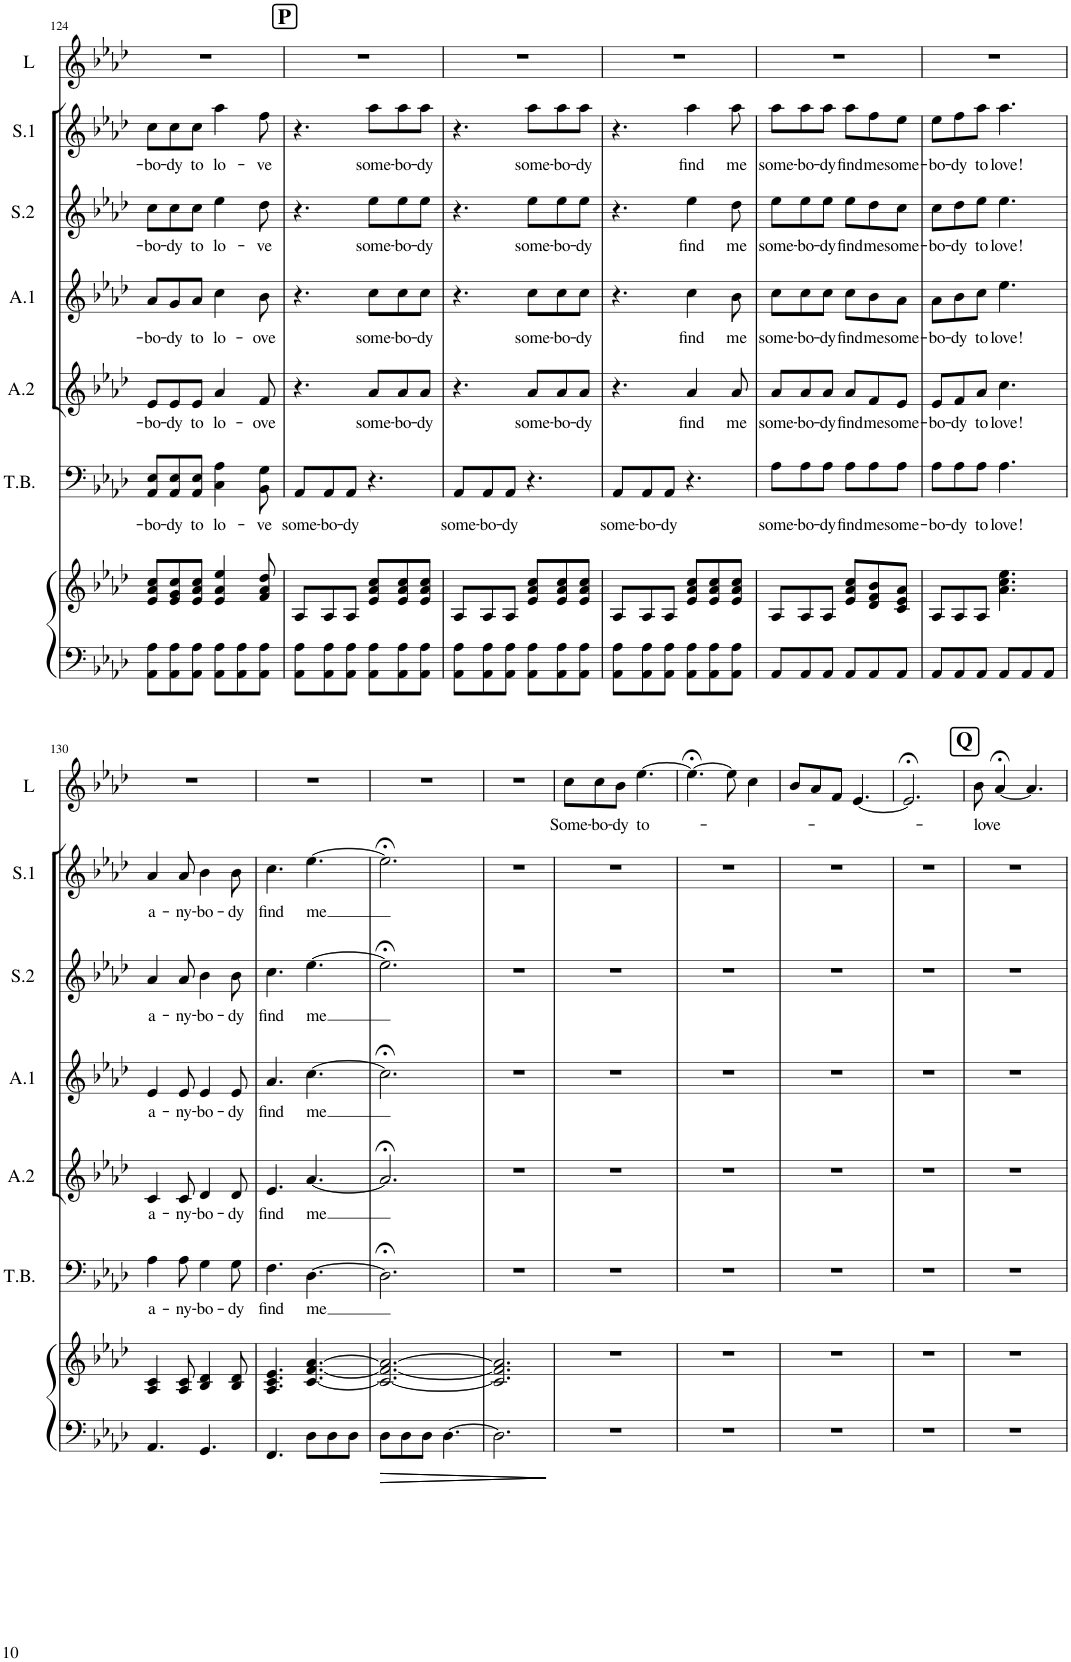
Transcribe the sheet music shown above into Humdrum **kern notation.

**kern	**kern	**kern	**text	**kern	**text	**kern	**text	**kern	**text	**kern	**text	**kern	**text
*part7	*part7	*part6	*part6	*part5	*part5	*part4	*part4	*part3	*part3	*part2	*part2	*part1	*part1
*staff8	*staff7	*staff6	*staff6	*staff5	*staff5	*staff4	*staff4	*staff3	*staff3	*staff2	*staff2	*staff1	*staff1
*I"Piano	*	*I"Tenor Bas	*	*I"Alt 2	*	*I"Alt 1	*	*I"Soprano 2	*	*I"Soprano 1	*	*I"Lead	*
*I'Pno	*	*I'T.B.	*	*I'A.2	*	*I'A.1	*	*I'S.2	*	*I'S.1	*	*I'L	*
!!LO:PB:g=z
*clefF4	*clefG2	*clefF4	*	*clefG2	*	*clefG2	*	*clefG2	*	*clefG2	*	*clefG2	*
*k[b-e-a-d-]	*k[b-e-a-d-]	*k[b-e-a-d-]	*	*k[b-e-a-d-]	*	*k[b-e-a-d-]	*	*k[b-e-a-d-]	*	*k[b-e-a-d-]	*	*k[b-e-a-d-]	*
*M6/8	*M6/8	*M6/8	*	*M6/8	*	*M6/8	*	*M6/8	*	*M6/8	*	*M6/8	*
=124	=124	=124	=124	=124	=124	=124	=124	=124	=124	=124	=124	=124	=124
!	!	!	!LO:LY:b	!	!LO:LY:b	!	!LO:LY:b	!	!LO:LY:b	!	!LO:LY:b	!	!
8AA-\ 8A-\L	8e-/ 8a-/ 8cc/L	8AA-/ 8E-/L	-bo-	8e-/L	-bo-	8a-/L	-bo-	8cc\L	-bo-	8cc\L	-bo-	2.r	.
!	!	!	!LO:LY:b	!	!LO:LY:b	!	!LO:LY:b	!	!LO:LY:b	!	!LO:LY:b	!	!
8AA-\ 8A-\	8e-/ 8g/ 8cc/	8AA-/ 8E-/	-dy	8e-/	-dy	8g/	-dy	8cc\	-dy	8cc\	-dy	.	.
!	!	!	!LO:LY:b	!	!LO:LY:b	!	!LO:LY:b	!	!LO:LY:b	!	!LO:LY:b	!	!
8AA-\ 8A-\J	8e-/ 8a-/ 8cc/J	8AA-/ 8E-/J	to	8e-/J	to	8a-/J	to	8cc\J	to	8cc\J	to	.	.
!	!	!	!LO:LY:b	!	!LO:LY:b	!	!LO:LY:b	!	!LO:LY:b	!	!LO:LY:b	!	!
8AA-\ 8A-\L	4e-/ 4a-/ 4ee-/	4C\ 4A-\	lo-	4a-/	lo-	4cc\	lo-	4ee-\	lo-	4aa-\	lo-	.	.
8AA-\ 8A-\	.	.	.	.	.	.	.	.	.	.	.	.	.
!	!	!	!LO:LY:b	!	!LO:LY:b	!	!LO:LY:b	!	!LO:LY:b	!	!LO:LY:b	!	!
8AA-\ 8A-\J	8f/ 8a-/ 8dd-/	8BB-\ 8G\	-ve	8f/	-ove	8b-\	-ove	8dd-\	-ve	8ff\	-ve	.	.
!!LO:REH:place=s1:a:B:cj:fs=14:t=P
=125	=125	=125	=125	=125	=125	=125	=125	=125	=125	=125	=125	=125	=125
!	!	!	!LO:LY:b	!	!	!	!	!	!	!	!	!	!
8AA-\ 8A-\L	8A-/L	8AA-/L	some-	4.r	.	4.r	.	4.r	.	4.r	.	2.r	.
!	!	!	!LO:LY:b	!	!	!	!	!	!	!	!	!	!
8AA-\ 8A-\	8A-/	8AA-/	-bo-	.	.	.	.	.	.	.	.	.	.
!	!	!	!LO:LY:b	!	!	!	!	!	!	!	!	!	!
8AA-\ 8A-\J	8A-/J	8AA-/J	-dy	.	.	.	.	.	.	.	.	.	.
!	!	!	!	!	!LO:LY:b	!	!LO:LY:b	!	!LO:LY:b	!	!LO:LY:b	!	!
8AA-\ 8A-\L	8e-/ 8a-/ 8cc/L	4.r	.	8a-/L	some-	8cc\L	some-	8ee-\L	some-	8aa-\L	some-	.	.
!	!	!	!	!	!LO:LY:b	!	!LO:LY:b	!	!LO:LY:b	!	!LO:LY:b	!	!
8AA-\ 8A-\	8e-/ 8a-/ 8cc/	.	.	8a-/	-bo-	8cc\	-bo-	8ee-\	-bo-	8aa-\	-bo-	.	.
!	!	!	!	!	!LO:LY:b	!	!LO:LY:b	!	!LO:LY:b	!	!LO:LY:b	!	!
8AA-\ 8A-\J	8e-/ 8a-/ 8cc/J	.	.	8a-/J	-dy	8cc\J	-dy	8ee-\J	-dy	8aa-\J	-dy	.	.
=126	=126	=126	=126	=126	=126	=126	=126	=126	=126	=126	=126	=126	=126
!	!	!	!LO:LY:b	!	!	!	!	!	!	!	!	!	!
8AA-\ 8A-\L	8A-/L	8AA-/L	some-	4.r	.	4.r	.	4.r	.	4.r	.	2.r	.
!	!	!	!LO:LY:b	!	!	!	!	!	!	!	!	!	!
8AA-\ 8A-\	8A-/	8AA-/	-bo-	.	.	.	.	.	.	.	.	.	.
!	!	!	!LO:LY:b	!	!	!	!	!	!	!	!	!	!
8AA-\ 8A-\J	8A-/J	8AA-/J	-dy	.	.	.	.	.	.	.	.	.	.
!	!	!	!	!	!LO:LY:b	!	!LO:LY:b	!	!LO:LY:b	!	!LO:LY:b	!	!
8AA-\ 8A-\L	8e-/ 8a-/ 8cc/L	4.r	.	8a-/L	some-	8cc\L	some-	8ee-\L	some-	8aa-\L	some-	.	.
!	!	!	!	!	!LO:LY:b	!	!LO:LY:b	!	!LO:LY:b	!	!LO:LY:b	!	!
8AA-\ 8A-\	8e-/ 8a-/ 8cc/	.	.	8a-/	-bo-	8cc\	-bo-	8ee-\	-bo-	8aa-\	-bo-	.	.
!	!	!	!	!	!LO:LY:b	!	!LO:LY:b	!	!LO:LY:b	!	!LO:LY:b	!	!
8AA-\ 8A-\J	8e-/ 8a-/ 8cc/J	.	.	8a-/J	-dy	8cc\J	-dy	8ee-\J	-dy	8aa-\J	-dy	.	.
=127	=127	=127	=127	=127	=127	=127	=127	=127	=127	=127	=127	=127	=127
!	!	!	!LO:LY:b	!	!	!	!	!	!	!	!	!	!
8AA-\ 8A-\L	8A-/L	8AA-/L	some-	4.r	.	4.r	.	4.r	.	4.r	.	2.r	.
!	!	!	!LO:LY:b	!	!	!	!	!	!	!	!	!	!
8AA-\ 8A-\	8A-/	8AA-/	-bo-	.	.	.	.	.	.	.	.	.	.
!	!	!	!LO:LY:b	!	!	!	!	!	!	!	!	!	!
8AA-\ 8A-\J	8A-/J	8AA-/J	-dy	.	.	.	.	.	.	.	.	.	.
!	!	!	!	!	!LO:LY:b	!	!LO:LY:b	!	!LO:LY:b	!	!LO:LY:b	!	!
8AA-\ 8A-\L	8e-/ 8a-/ 8cc/L	4.r	.	4a-/	find	4cc\	find	4ee-\	find	4aa-\	find	.	.
8AA-\ 8A-\	8e-/ 8a-/ 8cc/	.	.	.	.	.	.	.	.	.	.	.	.
!	!	!	!	!	!LO:LY:b	!	!LO:LY:b	!	!LO:LY:b	!	!LO:LY:b	!	!
8AA-\ 8A-\J	8e-/ 8a-/ 8cc/J	.	.	8a-/	me	8b-\	me	8dd-\	me	8aa-\	me	.	.
=128	=128	=128	=128	=128	=128	=128	=128	=128	=128	=128	=128	=128	=128
!	!	!	!LO:LY:b	!	!LO:LY:b	!	!LO:LY:b	!	!LO:LY:b	!	!LO:LY:b	!	!
8AA-/L	8A-/L	8A-\L	some-	8a-/L	some-	8cc\L	some-	8ee-\L	some-	8aa-\L	some-	2.r	.
!	!	!	!LO:LY:b	!	!LO:LY:b	!	!LO:LY:b	!	!LO:LY:b	!	!LO:LY:b	!	!
8AA-/	8A-/	8A-\	-bo-	8a-/	-bo-	8cc\	-bo-	8ee-\	-bo-	8aa-\	-bo-	.	.
!	!	!	!LO:LY:b	!	!LO:LY:b	!	!LO:LY:b	!	!LO:LY:b	!	!LO:LY:b	!	!
8AA-/J	8A-/J	8A-\J	-dy	8a-/J	-dy	8cc\J	-dy	8ee-\J	-dy	8aa-\J	-dy	.	.
!	!	!	!LO:LY:b	!	!LO:LY:b	!	!LO:LY:b	!	!LO:LY:b	!	!LO:LY:b	!	!
8AA-/L	8e-/ 8a-/ 8cc/L	8A-\L	find	8a-/L	find	8cc\L	find	8ee-\L	find	8aa-\L	find	.	.
!	!	!	!LO:LY:b	!	!LO:LY:b	!	!LO:LY:b	!	!LO:LY:b	!	!LO:LY:b	!	!
8AA-/	8d-/ 8f/ 8b-/	8A-\	me	8f/	me	8b-\	me	8dd-\	me	8ff\	me	.	.
!	!	!	!LO:LY:b	!	!LO:LY:b	!	!LO:LY:b	!	!LO:LY:b	!	!LO:LY:b	!	!
8AA-/J	8c/ 8e-/ 8a-/J	8A-\J	some-	8e-/J	some-	8a-\J	some-	8cc\J	some-	8ee-\J	some-	.	.
=129	=129	=129	=129	=129	=129	=129	=129	=129	=129	=129	=129	=129	=129
!	!	!	!LO:LY:b	!	!LO:LY:b	!	!LO:LY:b	!	!LO:LY:b	!	!LO:LY:b	!	!
8AA-/L	8A-/L	8A-\L	bo-	8e-/L	bo-	8a-\L	bo-	8cc\L	-bo-	8ee-\L	-bo-	2.r	.
!	!	!	!LO:LY:b	!	!LO:LY:b	!	!LO:LY:b	!	!LO:LY:b	!	!LO:LY:b	!	!
8AA-/	8A-/	8A-\	-dy	8f/	-dy	8b-\	-dy	8dd-\	-dy	8ff\	-dy	.	.
!	!	!	!LO:LY:b	!	!LO:LY:b	!	!LO:LY:b	!	!LO:LY:b	!	!LO:LY:b	!	!
8AA-/J	8A-/J	8A-\J	to	8a-/J	to	8cc\J	to	8ee-\J	to	8aa-\J	to	.	.
!	!	!	!LO:LY:b	!	!LO:LY:b	!	!LO:LY:b	!	!LO:LY:b	!	!LO:LY:b	!	!
8AA-/L	4.a-\ 4.cc\ 4.ee-\	4.A-\	-love!	4.cc\	-love!	4.ee-\	-love!	4.ee-\	love!	4.aa-\	love!	.	.
8AA-/	.	.	.	.	.	.	.	.	.	.	.	.	.
8AA-/J	.	.	.	.	.	.	.	.	.	.	.	.	.
!!LO:LB:g=z
=130	=130	=130	=130	=130	=130	=130	=130	=130	=130	=130	=130	=130	=130
!	!	!	!LO:LY:b	!	!LO:LY:b	!	!LO:LY:b	!	!LO:LY:b	!	!LO:LY:b	!	!
4.AA-/	4A-/ 4c/	4A-\	a-	4c/	a-	4e-/	a-	4a-/	a-	4a-/	a-	2.r	.
!	!	!	!LO:LY:b	!	!LO:LY:b	!	!LO:LY:b	!	!LO:LY:b	!	!LO:LY:b	!	!
.	8A-/ 8c/	8A-\	-ny-	8c/	-ny-	8e-/	-ny-	8a-/	-ny-	8a-/	-ny-	.	.
!	!	!	!LO:LY:b	!	!LO:LY:b	!	!LO:LY:b	!	!LO:LY:b	!	!LO:LY:b	!	!
4.GG/	4B-/ 4d-/	4G\	-bo-	4d-/	-bo-	4e-/	-bo-	4b-\	-bo-	4b-\	-bo-	.	.
!	!	!	!LO:LY:b	!	!LO:LY:b	!	!LO:LY:b	!	!LO:LY:b	!	!LO:LY:b	!	!
.	8B-/ 8d-/	8G\	-dy	8d-/	-dy	8e-/	-dy	8b-\	-dy	8b-\	-dy	.	.
=131	=131	=131	=131	=131	=131	=131	=131	=131	=131	=131	=131	=131	=131
!	!	!	!LO:LY:b	!	!LO:LY:b	!	!LO:LY:b	!	!LO:LY:b	!	!LO:LY:b	!	!
4.FF/	4.A-/ 4.c/ 4.e-/	4.F\	find	4.e-/	find	4.a-/	find	4.cc\	find	4.cc\	find	2.r	.
!	!	!	!LO:LY:b	!	!LO:LY:b	!	!LO:LY:b	!	!LO:LY:b	!	!LO:LY:b	!	!
8D-\L	[4.c/ [4.f/ [4.a-/	[4.D-\	me	[4.a-/	me	[4.cc\	me	[4.ee-\	me	[4.ee-\	me	.	.
8D-\	.	.	.	.	.	.	.	.	.	.	.	.	.
8D-\J	.	.	.	.	.	.	.	.	.	.	.	.	.
=132	=132	=132	=132	=132	=132	=132	=132	=132	=132	=132	=132	=132	=132
8D-\L	2.c/_ 2.f/_ 2.a-/_	2.D-;<\]	.	2.a-;</]	.	2.cc;<\]	.	2.ee-;<\]	.	2.ee-;<\]	.	2.r	.
8D-\	.	.	.	.	.	.	.	.	.	.	.	.	.
8D-\J	.	.	.	.	.	.	.	.	.	.	.	.	.
[4.D-\	.	.	.	.	.	.	.	.	.	.	.	.	.
=133	=133	=133	=133	=133	=133	=133	=133	=133	=133	=133	=133	=133	=133
2.D-\]	2.c/] 2.f/] 2.a-/]	2.r	.	2.r	.	2.r	.	2.r	.	2.r	.	2.r	.
=134	=134	=134	=134	=134	=134	=134	=134	=134	=134	=134	=134	=134	=134
!	!	!	!	!	!	!	!	!	!	!	!	!	!LO:LY:b
2.r	2.r	2.r	.	2.r	.	2.r	.	2.r	.	2.r	.	8cc\L	Some-
!	!	!	!	!	!	!	!	!	!	!	!	!	!LO:LY:b
.	.	.	.	.	.	.	.	.	.	.	.	8cc\	-bo-
!	!	!	!	!	!	!	!	!	!	!	!	!	!LO:LY:b
.	.	.	.	.	.	.	.	.	.	.	.	8b-\J	-dy
!	!	!	!	!	!	!	!	!	!	!	!	!	!LO:LY:b
.	.	.	.	.	.	.	.	.	.	.	.	[4.ee-\	to-
=135	=135	=135	=135	=135	=135	=135	=135	=135	=135	=135	=135	=135	=135
2.r	2.r	2.r	.	2.r	.	2.r	.	2.r	.	2.r	.	4.ee-;<\_	.
.	.	.	.	.	.	.	.	.	.	.	.	8ee-\]	.
.	.	.	.	.	.	.	.	.	.	.	.	4cc\	.
=136	=136	=136	=136	=136	=136	=136	=136	=136	=136	=136	=136	=136	=136
2.r	2.r	2.r	.	2.r	.	2.r	.	2.r	.	2.r	.	8b-/L	.
.	.	.	.	.	.	.	.	.	.	.	.	8a-/	.
.	.	.	.	.	.	.	.	.	.	.	.	8f/J	.
.	.	.	.	.	.	.	.	.	.	.	.	[4.e-/	.
=137	=137	=137	=137	=137	=137	=137	=137	=137	=137	=137	=137	=137	=137
2.r	2.r	2.r	.	2.r	.	2.r	.	2.r	.	2.r	.	2.e-;</]	.
!!LO:REH:place=s1:a:B:cj:fs=14:t=Q
=138	=138	=138	=138	=138	=138	=138	=138	=138	=138	=138	=138	=138	=138
!	!	!	!	!	!	!	!	!	!	!	!	!	!LO:LY:b
2.r	2.r	2.r	.	2.r	.	2.r	.	2.r	.	2.r	.	8b-\	love-
.	.	.	.	.	.	.	.	.	.	.	.	[4a-;</	.
.	.	.	.	.	.	.	.	.	.	.	.	4.a-/]	.
=	=	=	=	=	=	=	=	=	=	=	=	=	=
*-	*-	*-	*-	*-	*-	*-	*-	*-	*-	*-	*-	*-	*-
